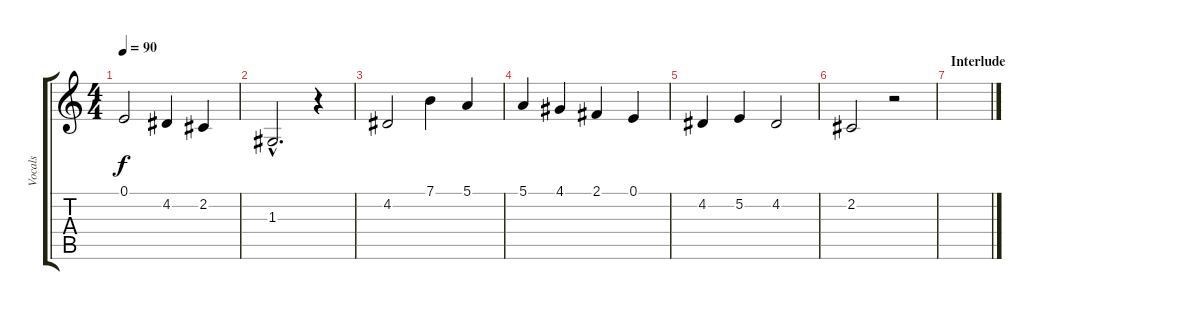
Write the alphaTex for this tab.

\track ("Vocals" "Vocals") {instrument lead6voice}
\staff {score tabs}
\tuning (E4 B3 G3 D3 A2 E2) {hide}
\ts (4 4)
\tempo 90
\clef g2
\ks c
0.1.2{dy f} 4.2.4 2.2.4 |
1.3{hac}.2{d} r.4 |
4.2.2 7.1.4 5.1.4 |
5.1.4 4.1.4 2.1.4 0.1.4 |
4.2.4 5.2.4 4.2.2 |
2.2.2 r.2 |
\section ("" "Interlude")
